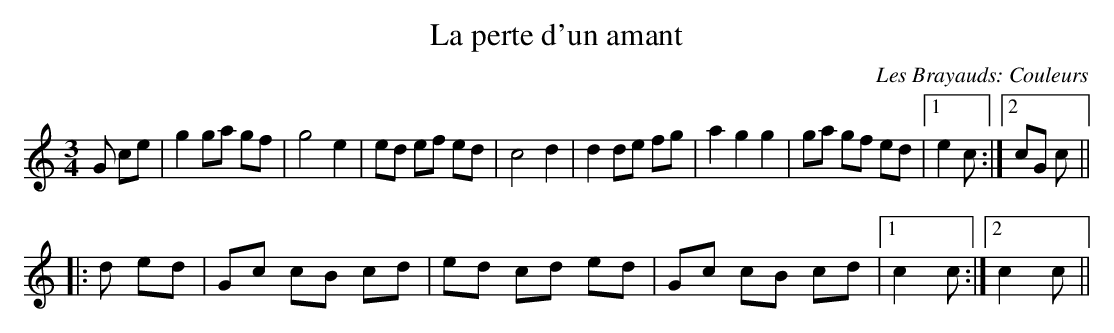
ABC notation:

X:1
T:La perte d'un amant
C:Les Brayauds: Couleurs
M:3/4
L:1/8
K:C
G ce|g2ga gf|g4e2|ed ef ed|c4d2|\
d2de fg|a2g2g2|ga gf ed|1 e2c:|2 cG c||
|:d ed|Gc cB cd|ed cd ed|Gc cB cd|1c2c:|2 c2 c||
